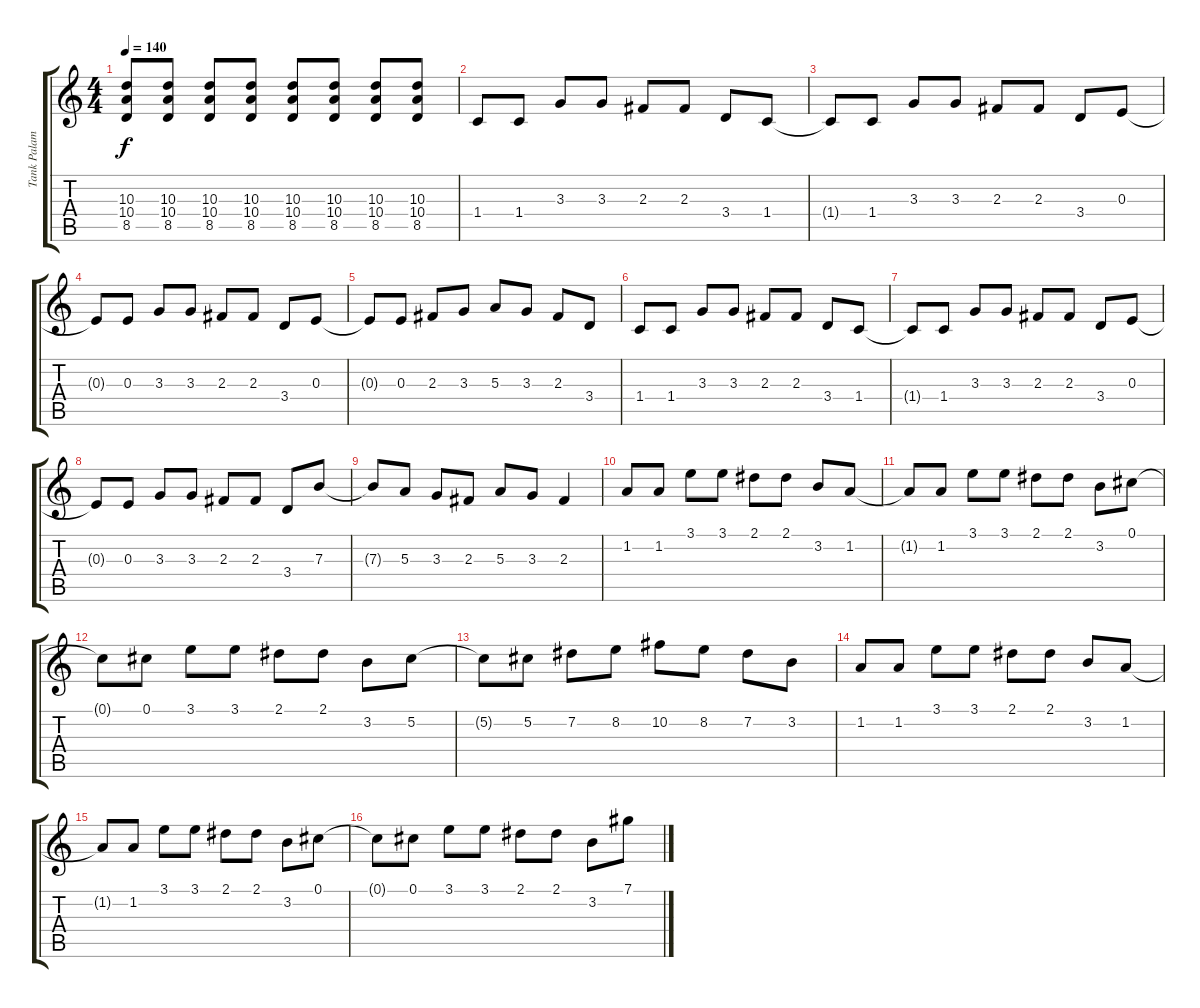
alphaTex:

\track ("Tank Palamara II" "Tank Palam") {instrument distortionguitar}
\staff {score tabs}
\tuning (Db4 Ab3 E3 B2 Gb2 B1) {hide}
\ts (4 4)
\tempo 140
\clef g2
\ks c
(10.3 10.4 8.5).8{dy f} (10.3 10.4 8.5).8 (10.3 10.4 8.5).8 (10.3 10.4 8.5).8 (10.3 10.4 8.5).8 (10.3 10.4 8.5).8 (10.3 10.4 8.5).8 (10.3 10.4 8.5).8 |
1.4.8 1.4.8 3.3.8 3.3.8 2.3.8 2.3.8 3.4.8 1.4.8 |
1.4{t}.8 1.4.8 3.3.8 3.3.8 2.3.8 2.3.8 3.4.8 0.3.8 |
0.3{t}.8 0.3.8 3.3.8 3.3.8 2.3.8 2.3.8 3.4.8 0.3.8 |
0.3{t}.8 0.3.8 2.3.8 3.3.8 5.3.8 3.3.8 2.3.8 3.4.8 |
1.4.8 1.4.8 3.3.8 3.3.8 2.3.8 2.3.8 3.4.8 1.4.8 |
1.4{t}.8 1.4.8 3.3.8 3.3.8 2.3.8 2.3.8 3.4.8 0.3.8 |
0.3{t}.8 0.3.8 3.3.8 3.3.8 2.3.8 2.3.8 3.4.8 7.3.8 |
7.3{t}.8 5.3.8 3.3.8 2.3.8 5.3.8 3.3.8 2.3.4 |
1.2.8 1.2.8 3.1.8 3.1.8 2.1.8 2.1.8 3.2.8 1.2.8 |
1.2{t}.8 1.2.8 3.1.8 3.1.8 2.1.8 2.1.8 3.2.8 0.1.8 |
0.1{t}.8 0.1.8 3.1.8 3.1.8 2.1.8 2.1.8 3.2.8 5.2.8 |
5.2{t}.8 5.2.8 7.2.8 8.2.8 10.2.8 8.2.8 7.2.8 3.2.8 |
1.2.8 1.2.8 3.1.8 3.1.8 2.1.8 2.1.8 3.2.8 1.2.8 |
1.2{t}.8 1.2.8 3.1.8 3.1.8 2.1.8 2.1.8 3.2.8 0.1.8 |
0.1{t}.8 0.1.8 3.1.8 3.1.8 2.1.8 2.1.8 3.2.8 7.1.8
